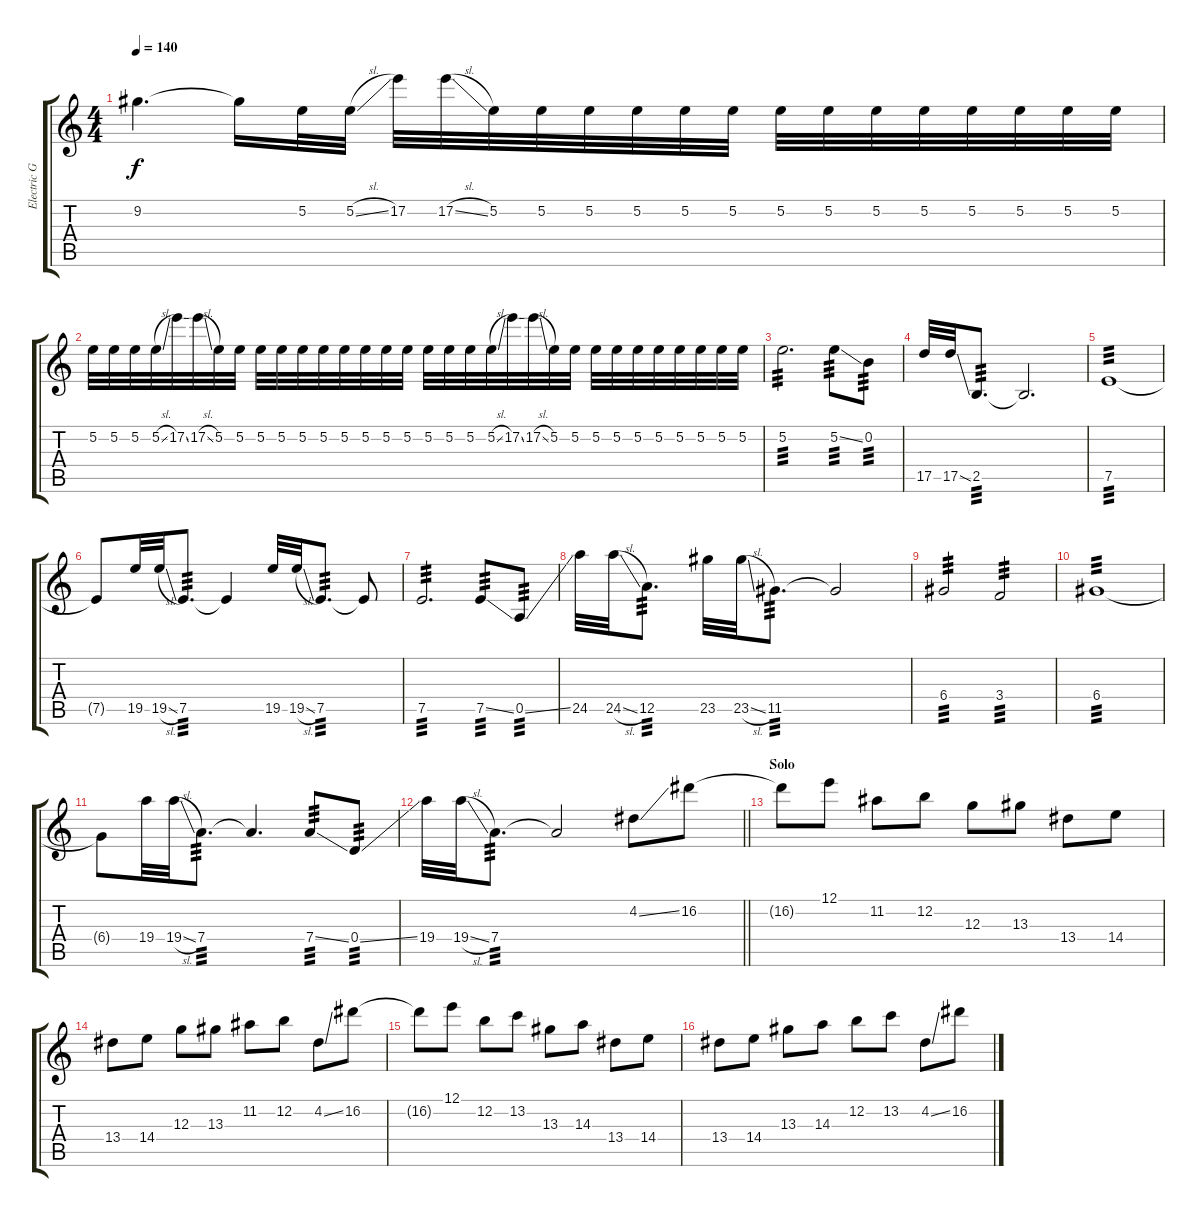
\track ("Electric Guitar" "Electric G") {instrument electricguitarjazz}
\staff {score tabs}
\tuning (E4 B3 G3 D3 A2 E2) {hide}
\ts (4 4)
\tempo 140
\clef g2
\ks c
9.2{t}.4{d dy f} 9.2{t}.16 5.2.32 5.2{sl}.32 17.2.32 17.2{sl}.32 5.2.32 5.2.32 5.2.32 5.2.32 5.2.32 5.2.32 5.2.32 5.2.32 5.2.32 5.2.32 5.2.32 5.2.32 5.2.32 5.2.32 |
5.2.32 5.2.32 5.2.32 5.2{sl}.32 17.2{ss}.32 17.2{sl}.32 5.2.32 5.2.32 5.2.32 5.2.32 5.2.32 5.2.32 5.2.32 5.2.32 5.2.32 5.2.32 5.2.32 5.2.32 5.2.32 5.2{sl}.32 17.2{ss}.32 17.2{sl}.32 5.2.32 5.2.32 5.2.32 5.2.32 5.2.32 5.2.32 5.2.32 5.2.32 5.2.32 5.2.32 |
5.2.2{d tp 3} 5.2{ss}.8{tp 3} 0.2.8{tp 3} |
17.5.32 17.5{ss}.32 2.5.8{d tp 3} 2.5{t}.2{d} |
7.5.1{tp 3} |
7.5{t}.8 19.5.32 19.5{sl}.32 7.5.8{d tp 3} 7.5{t}.4 19.5.32 19.5{sl}.32 7.5.8{d tp 3} 7.5{t}.8 |
7.5.2{d tp 3} 7.5{ss}.8{tp 3} 0.5{ss}.8{tp 3} |
24.5.32 24.5{sl}.32 12.5.8{d tp 3} 23.5.32 23.5{sl}.32 11.5.8{d tp 3} 11.5{t}.2 |
6.4.2{tp 3} 3.4.2{tp 3} |
6.4.1{tp 3} |
6.4{t}.8 19.4.32 19.4{sl}.32 7.4.8{d tp 3} 7.4{t}.4{d} 7.4{ss}.8{tp 3} 0.4{ss}.8{tp 3} |
\barLineRight lightlight
19.4.32 19.4{sl}.32 7.4.8{d tp 3} 7.4{t}.2 4.2{ss}.8 16.2.8 |
\section ("" "Solo")
16.2{t}.8 12.1.8 11.2.8 12.2.8 12.3.8 13.3.8 13.4.8 14.4.8 |
13.4.8 14.4.8 12.3.8 13.3.8 11.2.8 12.2.8 4.2{ss}.8 16.2.8 |
16.2{t}.8 12.1.8 12.2.8 13.2.8 13.3.8 14.3.8 13.4.8 14.4.8 |
13.4.8 14.4.8 13.3.8 14.3.8 12.2.8 13.2.8 4.2{ss}.8 16.2.8
